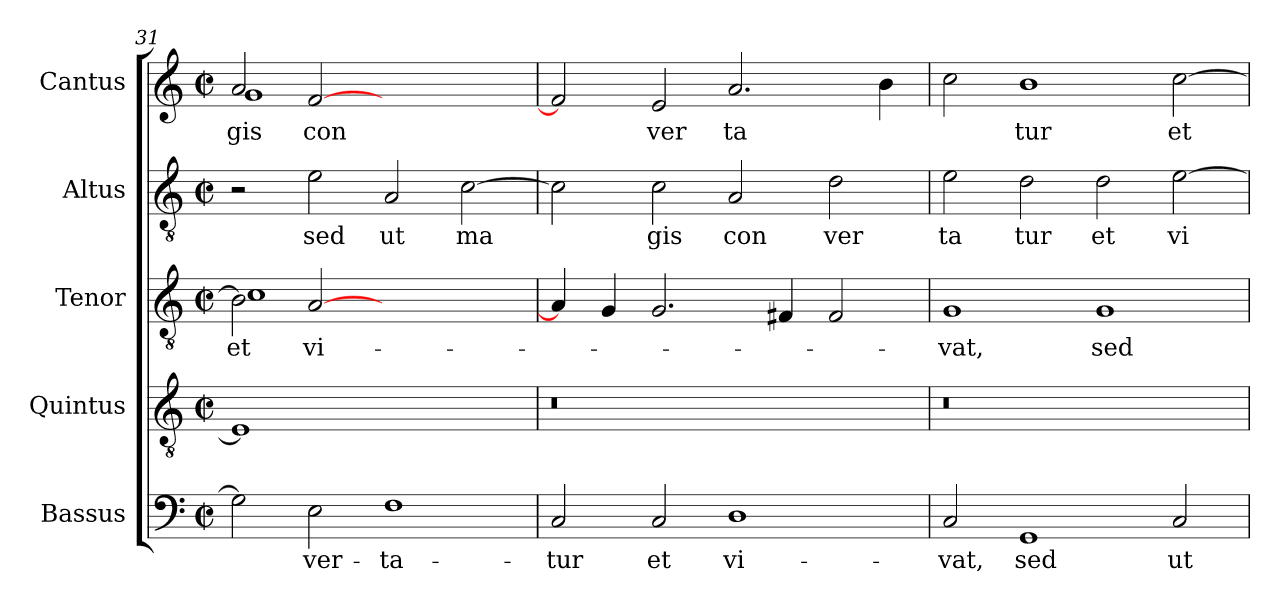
**kern	**text	**kern	**kern	**text	**kern	**text	**kern	**text
*part5	*part5	*part4	*part3	*part3	*part2	*part2	*part1	*part1
*staff5	*staff5	*staff4	*staff3	*staff3	*staff2	*staff2	*staff1	*staff1
*I"Bassus	*	*I"Quintus	*I"Tenor	*	*I"Altus	*	*I"Cantus	*
*clefF4	*	*clefGv2	*clefGv2	*	*clefGv2	*	*clefG2	*
*M2/2	*	*M2/2	*M2/2	*	*M2/2	*	*M2/2	*
*met(c|)	*	*met(c|)	*met(c|)	*	*met(c|)	*	*met(c|)	*
=31	=31	=31	=31	=31	=31	=31	=31	=31
*	*	*	*^	*	*	*	*	*
!	!	!	!	!	!LO:LY:b:cj	!	!	!	!LO:LY:b:cj
*	*	*	*	*	*	*	*	*^	*
2G\]	.	1E]	2B\]	1c	et	2r	.	2a/	1g	gis
!	!LO:LY:b:cj	!	!	!	!LO:LY:b:cj	!	!LO:LY:b:cj	!	!	!LO:LY:b
2E\	-ver-	.	[<2A/	.	vi-	2e\	sed	[<2f/	.	con
!	!LO:LY:b:cj	!	!	!	!	!	!LO:LY:b:cj	!	!	!
1F	-ta-	1ryy	1ryy	1ryy	.	2A/	ut	1ryy	1ryy	.
!	!	!	!	!	!	!	!LO:LY:b	!	!	!
.	.	.	.	.	.	[>2c\	ma	.	.	.
*	*	*	*v	*v	*	*	*	*v	*v	*
=32	=32	=32	=32	=32	=32	=32	=32	=32
!	!LO:LY:b:cj	!	!	!	!	!	!	!
2C/	-tur	0r	4A/]	.	2c\]	.	2f/]	.
.	.	.	4G/	.	.	.	.	.
!	!LO:LY:b:cj	!	!	!	!	!LO:LY:b:cj	!	!LO:LY:b:cj
2C/	et	.	2.G/	.	2c\	gis	2e/	ver
!	!LO:LY:b:cj	!	!	!	!	!LO:LY:b:cj	!	!LO:LY:b:cj
1D	vi-	.	.	.	2A/	con	2.a/	ta
.	.	.	4F#/	.	.	.	.	.
!	!	!	!	!	!	!LO:LY:b:cj	!	!
.	.	.	2F#/	.	2d\	ver	.	.
.	.	.	.	.	.	.	4b\	.
=33	=33	=33	=33	=33	=33	=33	=33	=33
!	!LO:LY:b:cj	!	!	!LO:LY:b:cj	!	!LO:LY:b:cj	!	!
2C/	-vat,	0r	1G	-vat,	2e\	ta	2cc\	.
!	!LO:LY:b:cj	!	!	!	!	!LO:LY:b:cj	!	!LO:LY:b:cj
1GG	sed	.	.	.	2d\	tur	1b	tur
!	!	!	!	!LO:LY:b:cj	!	!LO:LY:b:cj	!	!
.	.	.	1G	sed	2d\	et	.	.
!	!LO:LY:b:cj	!	!	!	!	!LO:LY:b:cj	!	!LO:LY:b:cj
2C/	ut	.	.	.	[>2e\	vi	[>2cc\	et
=	=	=	=	=	=	=	=	=
*-	*-	*-	*-	*-	*-	*-	*-	*-
